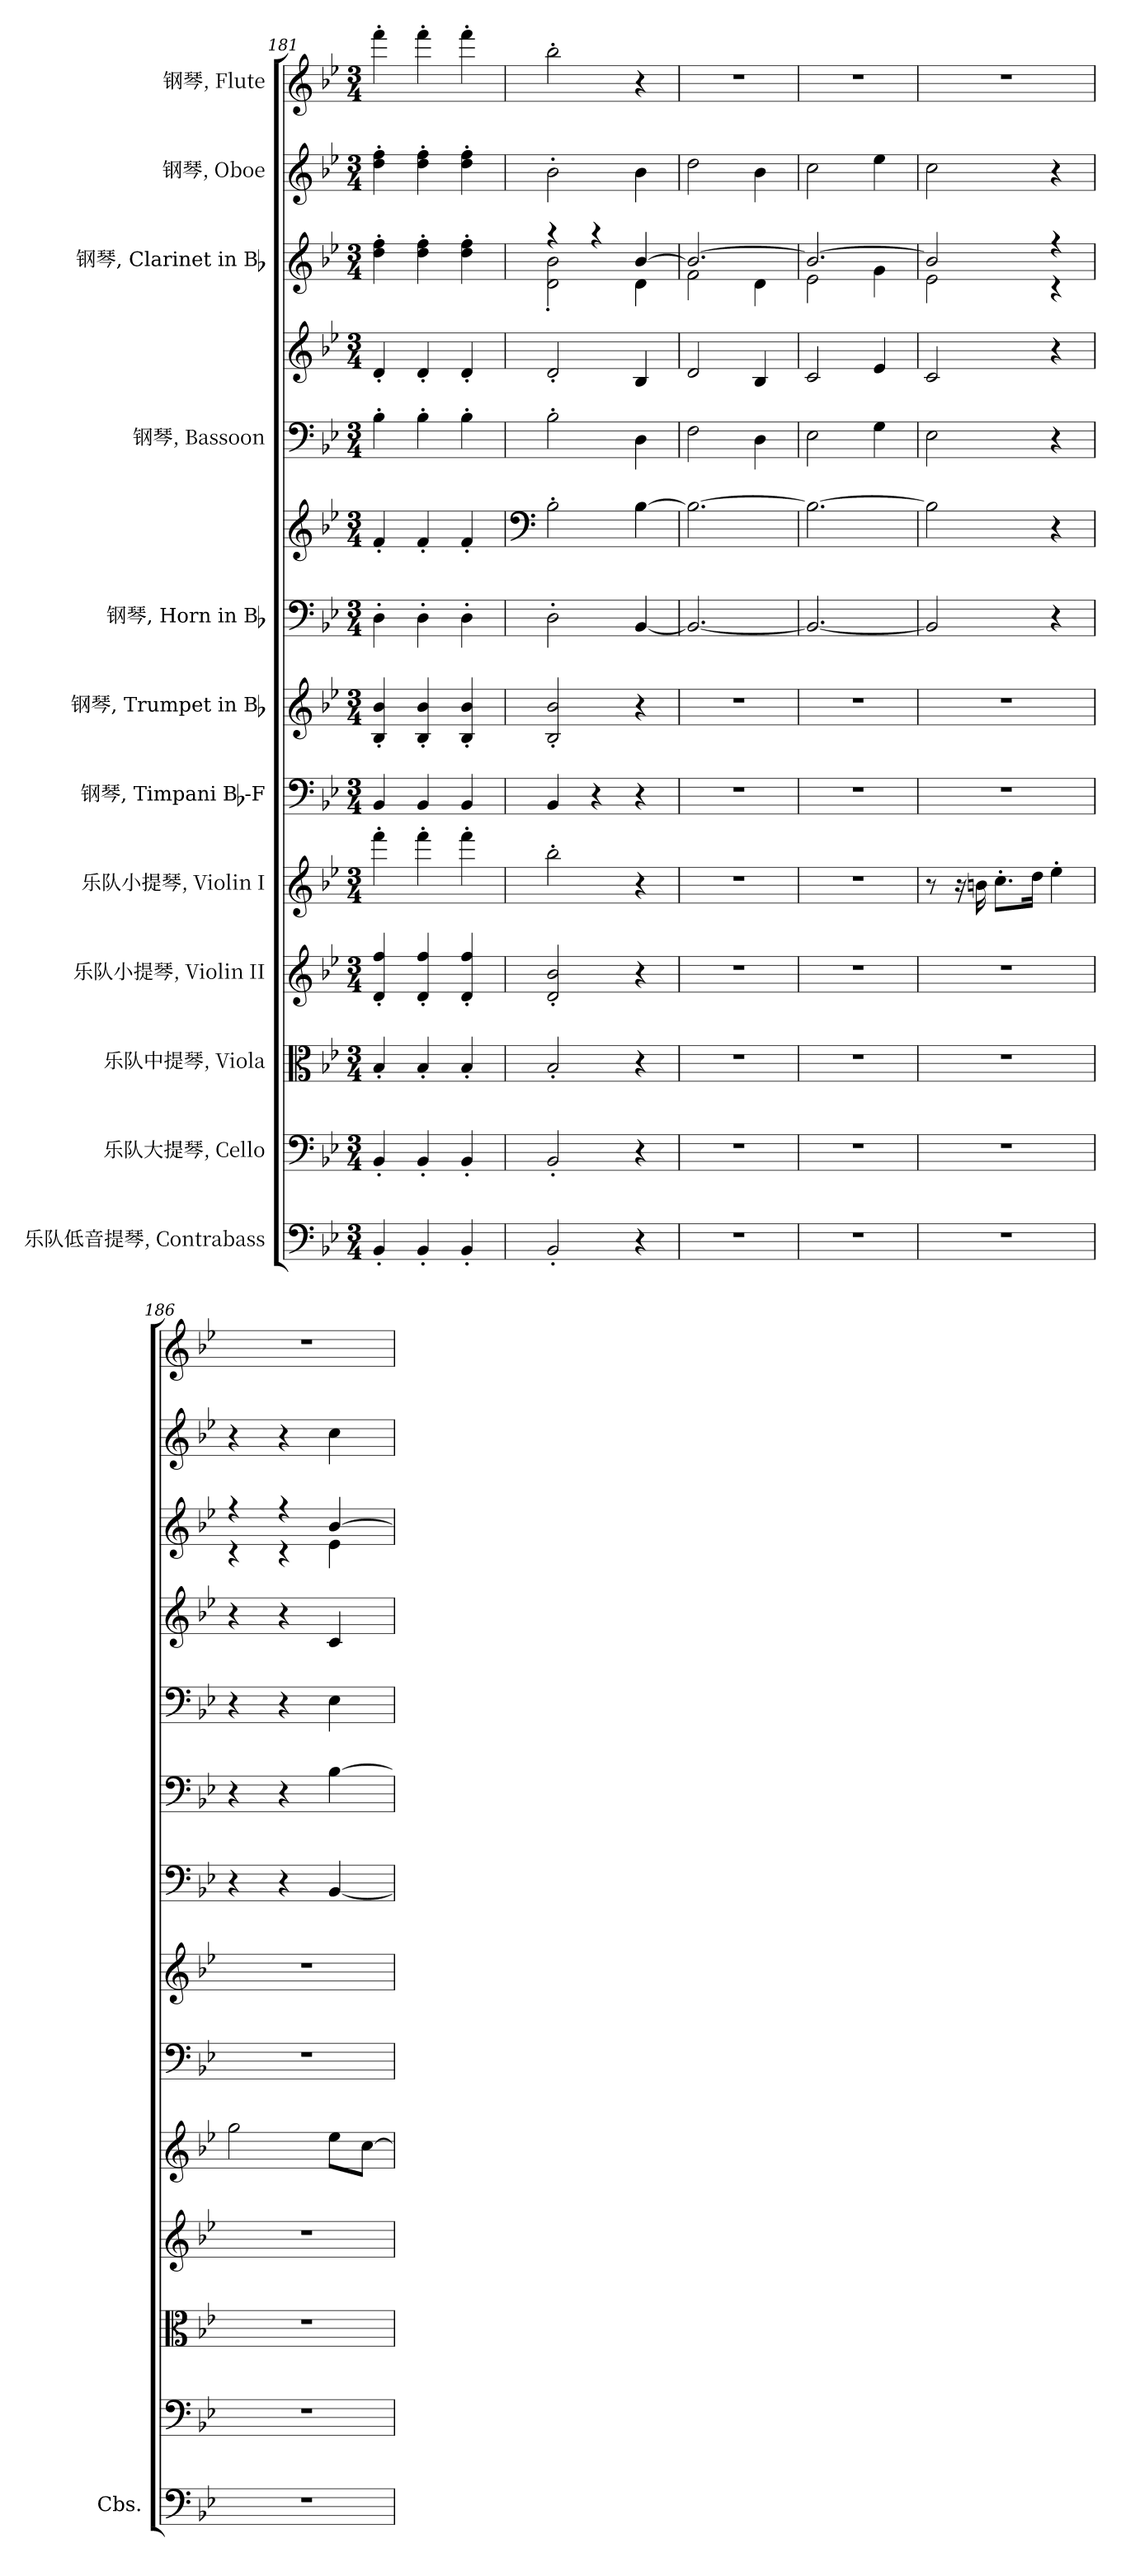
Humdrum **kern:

**kern	**kern	**kern	**kern	**kern	**kern	**kern	**kern	**kern	**kern	**kern	**kern	**kern	**kern
*part12	*part11	*part10	*part9	*part8	*part7	*part6	*part5	*part5	*part4	*part4	*part3	*part2	*part1
*staff14	*staff13	*staff12	*staff11	*staff10	*staff9	*staff8	*staff7	*staff6	*staff5	*staff4	*staff3	*staff2	*staff1
*I"乐队低音提琴, Contrabass	*I"乐队大提琴, Cello	*I"乐队中提琴, Viola	*I"乐队小提琴, Violin II	*I"乐队小提琴, Violin I	*I"钢琴, Timpani Bb-F	*I"钢琴, Trumpet in Bb	*I"钢琴, Horn in Bb	*	*I"钢琴, Bassoon	*	*I"钢琴, Clarinet in Bb	*I"钢琴, Oboe	*I"钢琴, Flute
*I'Cbs.	*	*	*	*	*	*	*	*	*	*	*	*	*
*clefF4	*clefF4	*clefC3	*clefG2	*clefG2	*clefF4	*clefG2	*clefF4	*clefG2	*clefF4	*clefG2	*clefG2	*clefG2	*clefG2
*ITrd7c12	*	*	*	*	*	*	*	*	*	*	*	*	*
*k[b-e-]	*k[b-e-]	*k[b-e-]	*k[b-e-]	*k[b-e-]	*k[b-e-]	*k[b-e-]	*k[b-e-]	*k[b-e-]	*k[b-e-]	*k[b-e-]	*k[b-e-]	*k[b-e-]	*k[b-e-]
*M3/4	*M3/4	*M3/4	*M3/4	*M3/4	*M3/4	*M3/4	*M3/4	*M3/4	*M3/4	*M3/4	*M3/4	*M3/4	*M3/4
*MM300	*MM300	*MM300	*MM300	*MM300	*MM300	*MM300	*MM300	*MM300	*MM300	*MM300	*MM300	*MM300	*MM300
=181	=181	=181	=181	=181	=181	=181	=181	=181	=181	=181	=181	=181	=181
4BBB-'/	4BB-'/	4B-'/	4d/' 4ff/'	4fff'\	4BB-/	4B-/' 4b-/'	4D'\	4f'/	4B-'\	4d'/	4dd\' 4ff\'	4dd\' 4ff\'	4fff'\
4BBB-'/	4BB-'/	4B-'/	4d/' 4ff/'	4fff'\	4BB-/	4B-/' 4b-/'	4D'\	4f'/	4B-'\	4d'/	4dd\' 4ff\'	4dd\' 4ff\'	4fff'\
4BBB-'/	4BB-'/	4B-'/	4d/' 4ff/'	4fff'\	4BB-/	4B-/' 4b-/'	4D'\	4f'/	4B-'\	4d'/	4dd\' 4ff\'	4dd\' 4ff\'	4fff'\
=182	=182	=182	=182	=182	=182	=182	=182	=182	=182	=182	=182	=182	=182
*	*	*	*	*	*	*	*	*clefF4	*	*	*	*	*
*	*	*	*	*	*	*	*	*	*	*	*^	*	*
2BBB-'/	2BB-'/	2B-'/	2d/' 2b-/'	2bb-'\	4BB-/	2B-/' 2b-/'	2D'\	2B-'\	2B-'\	2d'/	4r	2d\' 2b-\'	2b-'\	2bb-'\
.	.	.	.	.	4r	.	.	.	.	.	4r	.	.	.
*	*	*	*	*	*	*	*	*	*	*	*	*	*	*MM260
4r	4r	4r	4r	4r	4r	4r	[4BB-/	[4B-\	4D\	4B-/	[4b-/	4d\	4b-\	4r
=183	=183	=183	=183	=183	=183	=183	=183	=183	=183	=183	=183	=183	=183	=183
2.r	2.r	2.r	2.r	2.r	2.r	2.r	2.BB-/_	2.B-\_	2F\	2d/	2.b-/_	2f\	2dd\	2.r
.	.	.	.	.	.	.	.	.	4D\	4B-/	.	4d\	4b-\	.
=184	=184	=184	=184	=184	=184	=184	=184	=184	=184	=184	=184	=184	=184	=184
2.r	2.r	2.r	2.r	2.r	2.r	2.r	2.BB-/_	2.B-\_	2E-\	2c/	2.b-/_	2e-\	2cc\	2.r
.	.	.	.	.	.	.	.	.	4G\	4e-/	.	4g\	4ee-\	.
=185	=185	=185	=185	=185	=185	=185	=185	=185	=185	=185	=185	=185	=185	=185
2.r	2.r	2.r	2.r	8r	2.r	2.r	2BB-/]	2B-\]	2E-\	2c/	2b-/]	2e-\	2cc\	2.r
.	.	.	.	16r	.	.	.	.	.	.	.	.	.	.
.	.	.	.	16bn\	.	.	.	.	.	.	.	.	.	.
.	.	.	.	8.cc'\L	.	.	.	.	.	.	.	.	.	.
.	.	.	.	16dd\Jk	.	.	.	.	.	.	.	.	.	.
.	.	.	.	4ee-'\	.	.	4r	4r	4r	4r	4r	4r	4r	.
!!LO:PB:g=z
=186	=186	=186	=186	=186	=186	=186	=186	=186	=186	=186	=186	=186	=186	=186
2.r	2.r	2.r	2.r	2gg\	2.r	2.r	4r	4r	4r	4r	4r	4r	4r	2.r
.	.	.	.	.	.	.	4r	4r	4r	4r	4r	4r	4r	.
.	.	.	.	8ee-\L	.	.	[4BB-/	[4B-\	4E-\	4c/	[4b-/	4e-\	4cc\	.
.	.	.	.	[8cc\J	.	.	.	.	.	.	.	.	.	.
*	*	*	*	*	*	*	*	*	*	*	*v	*v	*	*
=	=	=	=	=	=	=	=	=	=	=	=	=	=
*-	*-	*-	*-	*-	*-	*-	*-	*-	*-	*-	*-	*-	*-
